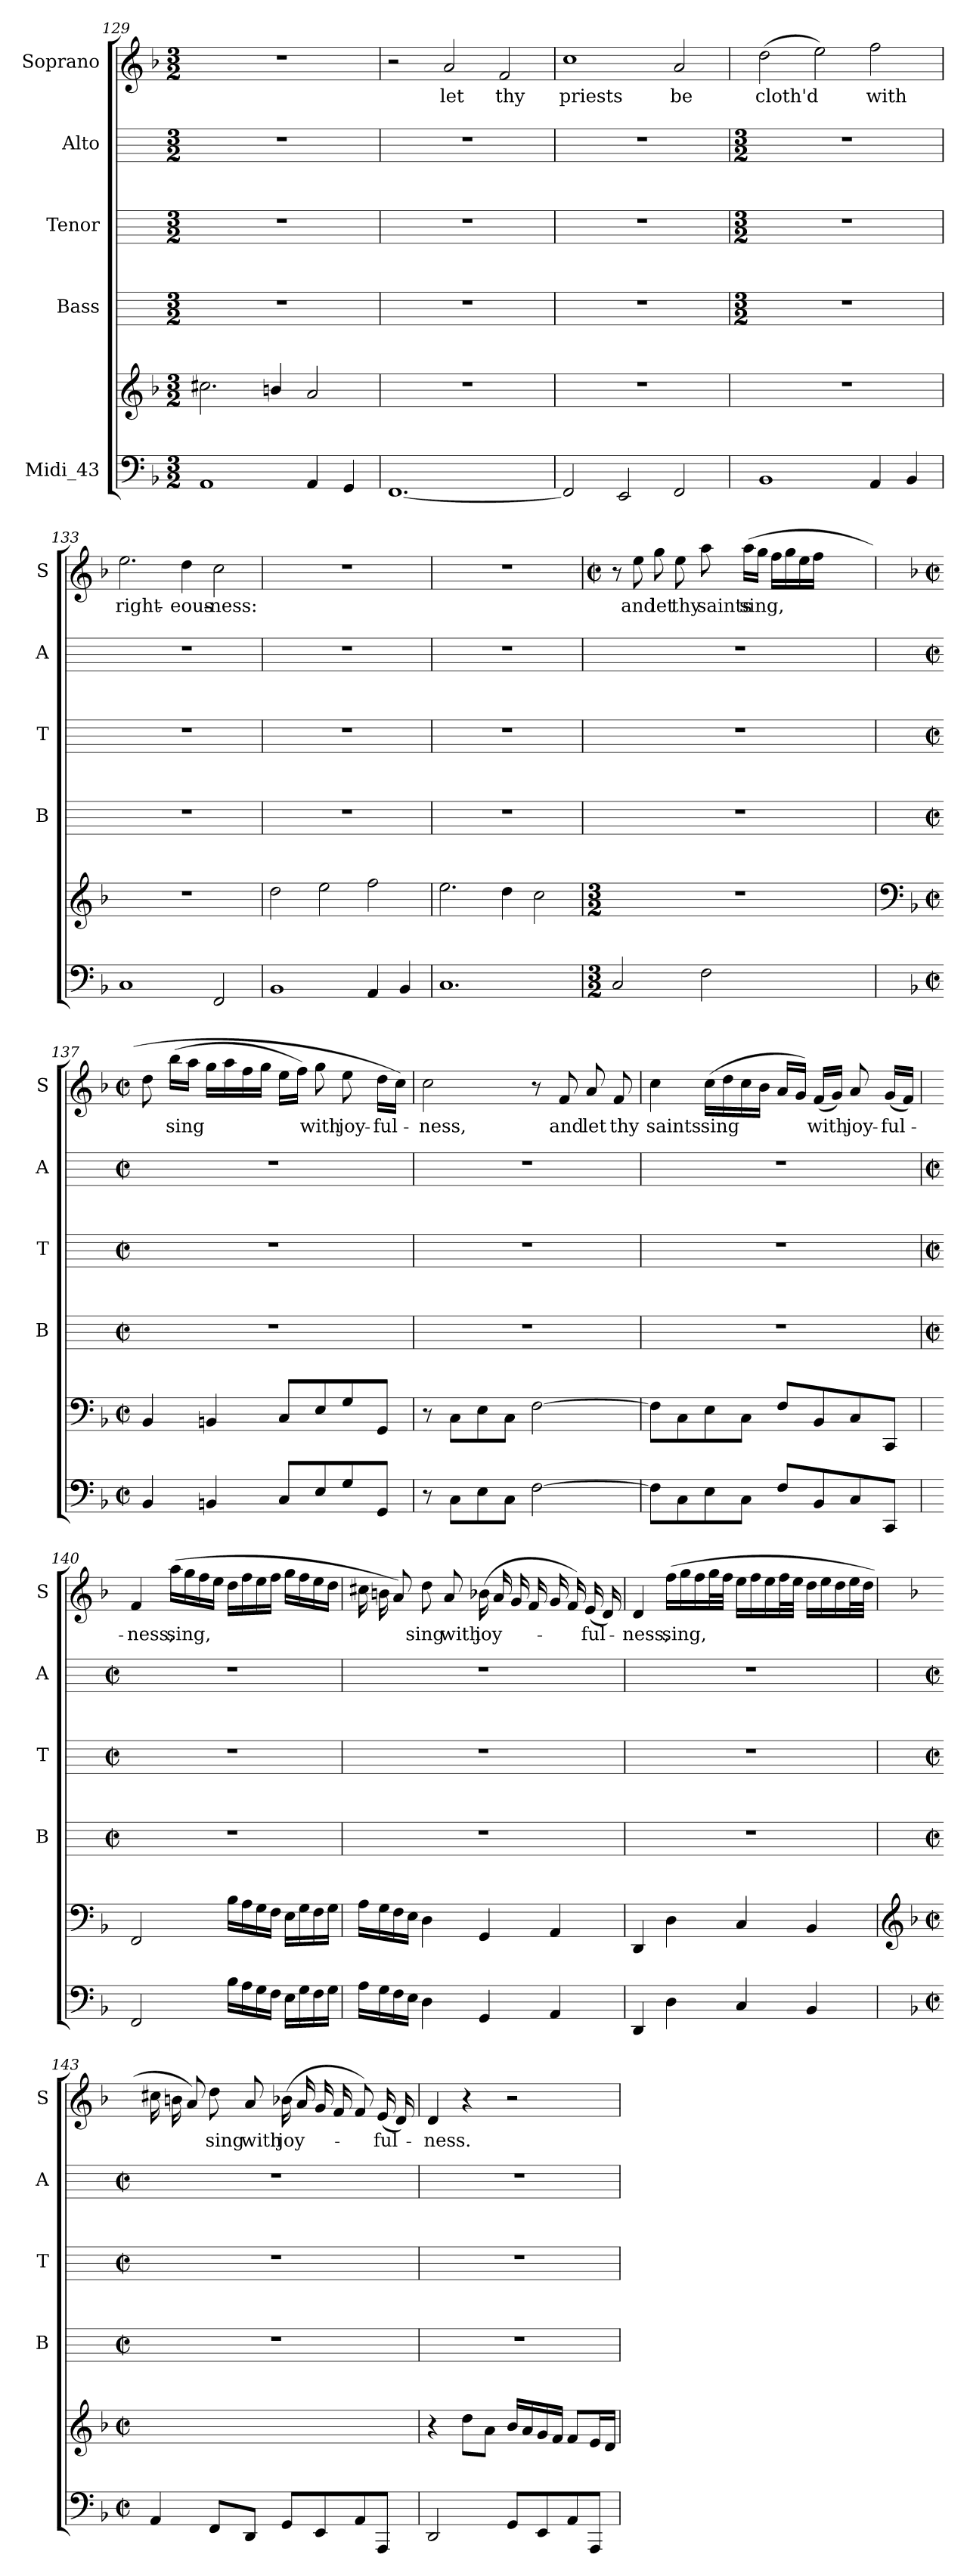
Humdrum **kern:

**kern	**kern	**kern	**kern	**kern	**kern	**text
*part5	*part5	*part4	*part3	*part2	*part1	*part1
*staff6	*staff5	*staff4	*staff3	*staff2	*staff1	*staff1
*I"Midi_43	*	*I"Bass	*I"Tenor	*I"Alto	*I"Soprano	*
*	*	*I'B	*I'T	*I'A	*I'S	*
*clefF4	*clefG2	*	*	*	*clefG2	*
*k[b-]	*k[b-]	*	*	*	*k[b-]	*
*F:	*F:	*	*	*	*F:	*
*M3/2	*M3/2	*M3/2	*M3/2	*M3/2	*M3/2	*
=129	=129	=129	=129	=129	=129	=129
!	!	!	!	!	!LO:N:vis=1	!
1AA	2.cc#X	1.r	1.r	1.r	1.r	.
.	4bn/	.	.	.	.	.
4AA	2a	.	.	.	.	.
4GG	.	.	.	.	.	.
=130	=130	=130	=130	=130	=130	=130
!	!LO:N:vis=1	!	!	!	!	!
[1.FF	1.r	1.r	1.r	1.r	2r	.
!	!	!	!	!	!	!LO:LY:b
.	.	.	.	.	2a	let
!	!	!	!	!	!	!LO:LY:b
.	.	.	.	.	2f	thy
=131	=131	=131	=131	=131	=131	=131
!	!LO:N:vis=1	!	!	!	!	!LO:LY:b
2FF]	1.r	1.r	1.r	1.r	1cc	priests
2EE	.	.	.	.	.	.
!	!	!	!	!	!	!LO:LY:b
2FF	.	.	.	.	2a	be
!!LO:LB:g=z
=132	=132	=132	=132	=132	=132	=132
*	*	*M3/2	*M3/2	*M3/2	*	*
!	!LO:N:vis=1	!	!	!	!	!LO:LY:b
1BB-	1.r	1.r	1.r	1.r	(>2dd	cloth'd
.	.	.	.	.	2ee)	.
!	!	!	!	!	!	!LO:LY:b
4AA	.	.	.	.	2ff	with
4BB-	.	.	.	.	.	.
=133	=133	=133	=133	=133	=133	=133
!	!LO:N:vis=1	!	!	!	!	!LO:LY:b
1C	1.r	1.r	1.r	1.r	2.ee	right-
!	!	!	!	!	!	!LO:LY:b
.	.	.	.	.	4dd	-eous-
!	!	!	!	!	!	!LO:LY:b
2FF	.	.	.	.	2cc	-ness:
=134	=134	=134	=134	=134	=134	=134
!	!	!	!	!	!LO:N:vis=1	!
1BB-	2dd	1.r	1.r	1.r	1.r	.
.	2ee	.	.	.	.	.
4AA	2ff	.	.	.	.	.
4BB-	.	.	.	.	.	.
=135	=135	=135	=135	=135	=135	=135
!	!	!	!	!	!LO:N:vis=1	!
1.C	2.ee	1.r	1.r	1.r	1.r	.
.	4dd	.	.	.	.	.
.	2cc	.	.	.	.	.
=136	=136	=136	=136	=136	=136	=136
*M3/2	*M3/2	*	*	*	*M2/2	*
*	*	*	*	*	*met(c|)	*
!	!LO:N:vis=1	!	!	!	!	!
2C	1.r	1.r	1.r	1.r	8r	.
!	!	!	!	!	!	!LO:LY:b
.	.	.	.	.	8ee	and
!	!	!	!	!	!	!LO:LY:b
.	.	.	.	.	8gg	let
!	!	!	!	!	!	!LO:LY:b
.	.	.	.	.	8ee	thy
!	!	!	!	!	!	!LO:LY:b
2F	.	.	.	.	8aa	saints
!	!	!	!	!	!	!LO:LY:b
.	.	.	.	.	(>16aaLL	sing,
.	.	.	.	.	16ggJJ	.
.	.	.	.	.	16ffLL	.
.	.	.	.	.	16gg	.
.	.	.	.	.	16ee	.
.	.	.	.	.	16ffJJ	.
2ryy	.	.	.	.	2ryy	.
!!LO:LB:g=z
=137	=137	=137	=137	=137	=137	=137
*	*clefF4	*	*	*	*	*
*k[b-]	*k[b-]	*	*	*	*	*
*F:	*F:	*	*	*	*	*
*M2/2	*M2/2	*M2/2	*M2/2	*M2/2	*M2/2	*
*met(c|)	*met(c|)	*met(c|)	*met(c|)	*met(c|)	*met(c|)	*
4BB-	4BB-	1r	1r	1r	8dd	.
!	!	!	!	!	!	!LO:LY:b
.	.	.	.	.	(>16bb-LL	sing
.	.	.	.	.	16aaJJ	.
4BBn	4BBn	.	.	.	16ggLL	.
.	.	.	.	.	16aa	.
.	.	.	.	.	16ff	.
.	.	.	.	.	16ggJJ	.
8CL	8CL	.	.	.	16eeLL	.
.	.	.	.	.	16ffJJ)	.
!	!	!	!	!	!	!LO:LY:b
8E	8E	.	.	.	8gg	with
!	!	!	!	!	!	!LO:LY:b
8G	8G	.	.	.	8ee	joy-
!	!	!	!	!	!	!LO:LY:b
8GGJ	8GGJ	.	.	.	16ddLL	-ful-
.	.	.	.	.	16ccJJ)	.
=138	=138	=138	=138	=138	=138	=138
!	!	!	!	!	!	!LO:LY:b
8r	8r	1r	1r	1r	2cc	ness,
8CL	8CL	.	.	.	.	.
8E	8E	.	.	.	.	.
8CJ	8CJ	.	.	.	.	.
[2F	[2F	.	.	.	8r	.
!	!	!	!	!	!	!LO:LY:b
.	.	.	.	.	8f	and
!	!	!	!	!	!	!LO:LY:b
.	.	.	.	.	8a	let
!	!	!	!	!	!	!LO:LY:b
.	.	.	.	.	8f	thy
=139	=139	=139	=139	=139	=139	=139
!	!	!	!	!	!	!LO:LY:b
8FL]	8FL]	1r	1r	1r	4cc	saints
8C	8C	.	.	.	.	.
!	!	!	!	!	!	!LO:LY:b
8E	8E	.	.	.	(<16ccLL	sing
.	.	.	.	.	16dd	.
8CJ	8CJ	.	.	.	16cc	.
.	.	.	.	.	16b-JJ	.
8FL	8FL	.	.	.	16aLL	.
.	.	.	.	.	16gJJ)	.
!	!	!	!	!	!	!LO:LY:b
8BB-	8BB-	.	.	.	(<16fLL	with
.	.	.	.	.	16gJJ)	.
!	!	!	!	!	!	!LO:LY:b
8C	8C	.	.	.	8a	joy-
!	!	!	!	!	!	!LO:LY:b
8CCJ	8CCJ	.	.	.	(<16gLL	-ful-
.	.	.	.	.	16fJJ)	.
!!LO:LB:g=z
=140	=140	=140	=140	=140	=140	=140
*	*	*M2/2	*M2/2	*M2/2	*	*
*	*	*met(c|)	*met(c|)	*met(c|)	*	*
!	!	!	!	!	!	!LO:LY:b
2FF	2FF	1r	1r	1r	4f	ness,
!	!	!	!	!	!	!LO:LY:b
.	.	.	.	.	(>16aaLL	sing,
.	.	.	.	.	16gg	.
.	.	.	.	.	16ff	.
.	.	.	.	.	16eeJJ	.
16B-LL	16B-LL	.	.	.	16ddLL	.
16A	16A	.	.	.	16ff	.
16G	16G	.	.	.	16ee	.
16FJJ	16FJJ	.	.	.	16ffJJ	.
16ELL	16ELL	.	.	.	16ggLL	.
16G	16G	.	.	.	16ff	.
16F	16F	.	.	.	16ee	.
16GJJ	16GJJ	.	.	.	16ddJJ	.
=141	=141	=141	=141	=141	=141	=141
16ALL	16ALL	1r	1r	1r	16cc#XLL	.
16G	16G	.	.	.	16b	.
16F	16F	.	.	.	8aJ)	.
16EJJ	16EJJ	.	.	.	.	.
!	!	!	!	!	!	!LO:LY:b
4D	4D	.	.	.	8dd	sing
!	!	!	!	!	!	!LO:LY:b
.	.	.	.	.	8a	with
!	!	!	!	!	!	!LO:LY:b
4GG	4GG	.	.	.	(<16b-XLL	joy-
.	.	.	.	.	16a	.
.	.	.	.	.	16g	.
.	.	.	.	.	16fJJ	.
4AA	4AA	.	.	.	16gLL	.
.	.	.	.	.	16fJJ)	.
!	!	!	!	!	!	!LO:LY:b
.	.	.	.	.	(<16eLL	-ful-
.	.	.	.	.	16dJJ)	.
=142	=142	=142	=142	=142	=142	=142
!	!	!	!	!	!	!LO:LY:b
4DD	4DD	1r	1r	1r	4d	ness,
!	!	!	!	!	!	!LO:LY:b
4D	4D	.	.	.	(>16ffLL	sing,
.	.	.	.	.	16gg	.
.	.	.	.	.	16ff	.
.	.	.	.	.	32ggL	.
.	.	.	.	.	32ffJJJ	.
4C	4C	.	.	.	16eeLL	.
.	.	.	.	.	16ff	.
.	.	.	.	.	16ee	.
.	.	.	.	.	32ffL	.
.	.	.	.	.	32eeJJJ	.
4BB-	4BB-	.	.	.	16ddLL	.
.	.	.	.	.	16ee	.
.	.	.	.	.	16dd	.
.	.	.	.	.	32eeL	.
.	.	.	.	.	32ddJJJ	.
!!LO:LB:g=z
=143	=143	=143	=143	=143	=143	=143
*	*clefG2	*	*	*	*	*
*k[b-]	*k[b-]	*	*	*	*	*
*F:	*F:	*	*	*	*	*
*M2/2	*M2/2	*M2/2	*M2/2	*M2/2	*	*
*met(c|)	*met(c|)	*met(c|)	*met(c|)	*met(c|)	*	*
4AA	1ryy	1r	1r	1r	16cc#XLL	.
.	.	.	.	.	16b	.
.	.	.	.	.	8aJ)	.
!	!	!	!	!	!	!LO:LY:b
8FFL	.	.	.	.	8dd	sing
!	!	!	!	!	!	!LO:LY:b
8DDJ	.	.	.	.	8a	with
!	!	!	!	!	!	!LO:LY:b
8GGL	.	.	.	.	(<16b-XLL	joy-
.	.	.	.	.	16a	.
8EE	.	.	.	.	16g	.
.	.	.	.	.	16fJJ	.
8AA	.	.	.	.	8f)	.
!	!	!	!	!	!	!LO:LY:b
8AAAJ	.	.	.	.	(<16eLL	ful-
.	.	.	.	.	16dJJ)	.
=144	=144	=144	=144	=144	=144	=144
!	!	!	!	!	!	!LO:LY:b
2DD	4r	1r	1r	1r	4d	ness.
.	8ddL	.	.	.	4r	.
.	8aJ	.	.	.	.	.
8GGL	16b-LL	.	.	.	2r	.
.	16a	.	.	.	.	.
8EE	16g	.	.	.	.	.
.	16fJJ	.	.	.	.	.
8AA	8fL	.	.	.	.	.
8AAAJ	16eL	.	.	.	.	.
.	16dJJ	.	.	.	.	.
=	=	=	=	=	=	=
*-	*-	*-	*-	*-	*-	*-
